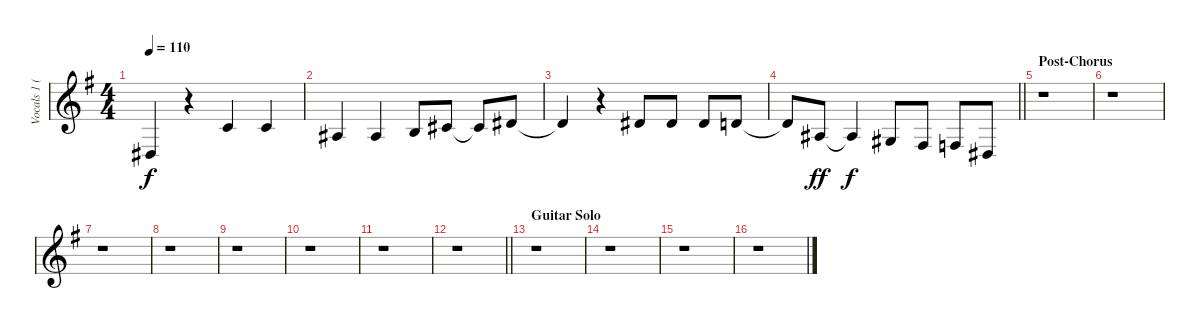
\track ("Vocals 1 (Layne)" "Vocals 1 (") {instrument oboe}
\staff {score}
\tuning (Eb4 Bb3 Gb3 Db3 Ab2 Eb2) {hide}
\ts (4 4)
\tempo 110
\clef g2
\ks g
7.5{t}.4{dy f} r.4 11.4.4 11.4.4 |
9.4.4 9.4.4 5.3.8 7.3.8 7.3{t}.8 9.3.8 |
9.3{t}.4 r.4 9.3.8 9.3.8 9.3.8 8.3.8 |
\barLineRight lightlight
8.3{t}.8 9.4.8{dy ff} 9.4{t}.4{dy f} 7.4.8 5.4.8 4.4.8 7.5.8 |
\section ("" "Post-Chorus")
r.1 |
r.1 |
r.1 |
r.1 |
r.1 |
r.1 |
r.1 |
\barLineRight lightlight
r.1 |
\section ("" "Guitar Solo")
r.1 |
r.1 |
r.1 |
r.1
